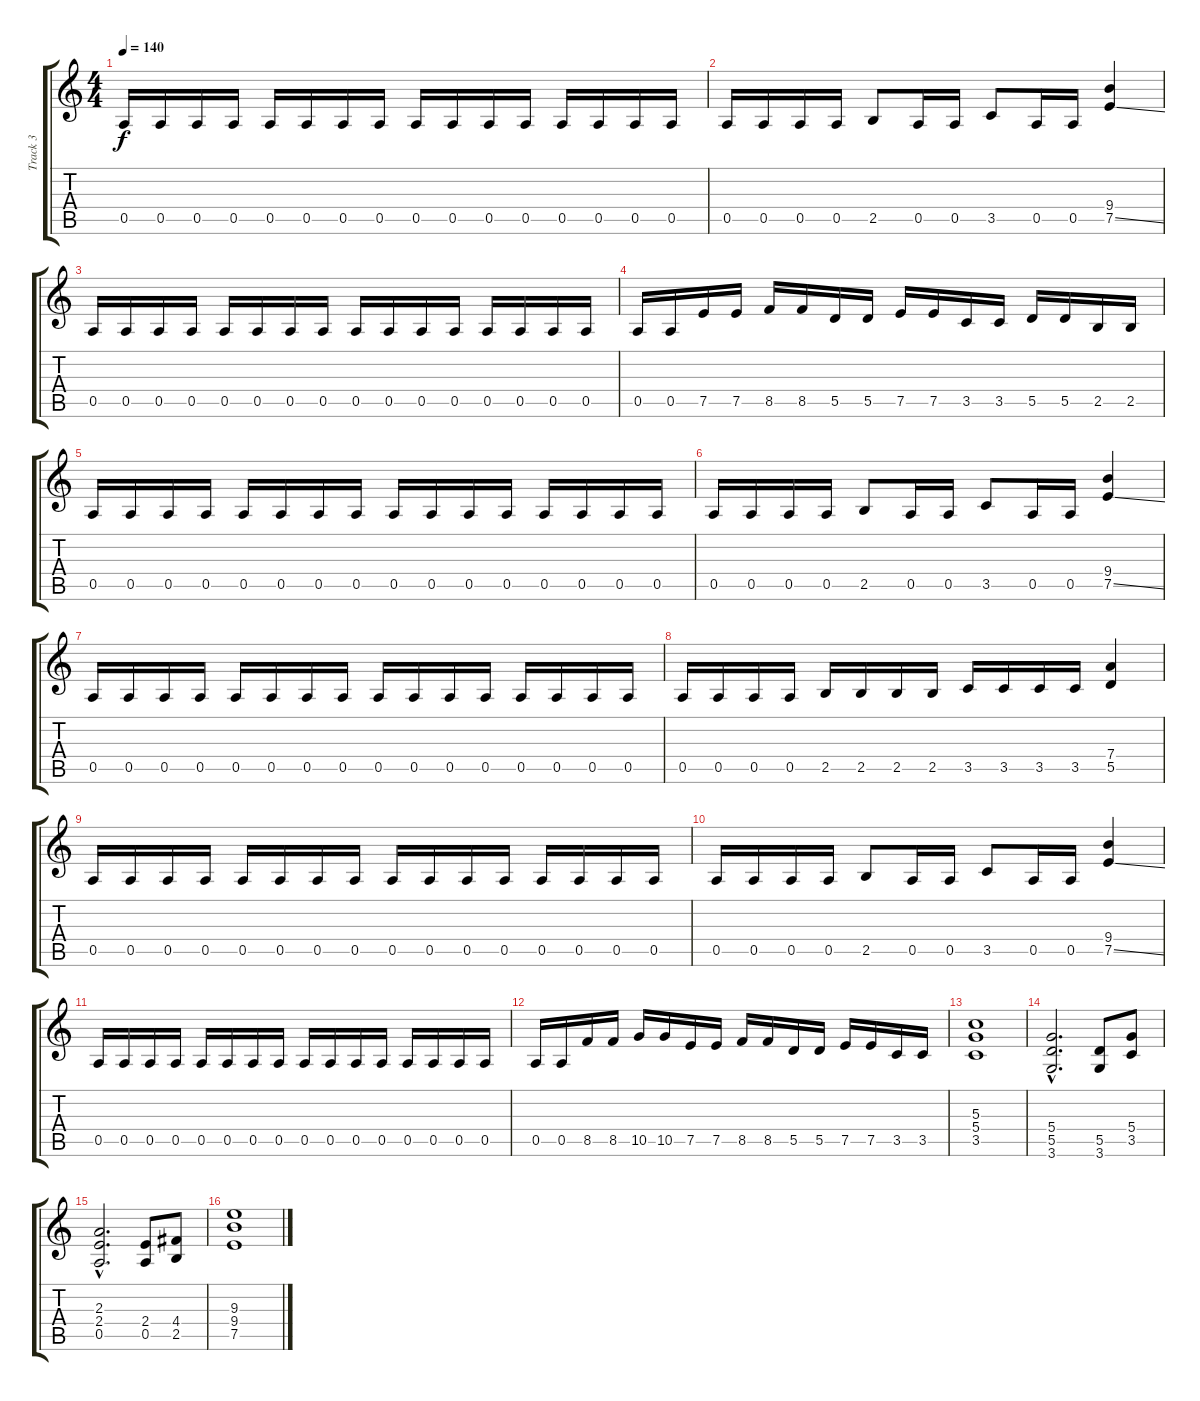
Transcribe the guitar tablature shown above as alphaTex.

\track ("Track 3" "Track 3") {instrument distortionguitar}
\staff {score tabs}
\tuning (E4 B3 G3 D3 A2 E2) {hide}
\ts (4 4)
\tempo 140
\clef g2
\ks c
0.5.16{dy f} 0.5.16 0.5.16 0.5.16 0.5.16 0.5.16 0.5.16 0.5.16 0.5.16 0.5.16 0.5.16 0.5.16 0.5.16 0.5.16 0.5.16 0.5.16 |
0.5.16 0.5.16 0.5.16 0.5.16 2.5.8 0.5.16 0.5.16 3.5.8 0.5.16 0.5.16 (9.4 7.5{ss}).4 |
0.5.16 0.5.16 0.5.16 0.5.16 0.5.16 0.5.16 0.5.16 0.5.16 0.5.16 0.5.16 0.5.16 0.5.16 0.5.16 0.5.16 0.5.16 0.5.16 |
0.5.16 0.5.16 7.5.16 7.5.16 8.5.16 8.5.16 5.5.16 5.5.16 7.5.16 7.5.16 3.5.16 3.5.16 5.5.16 5.5.16 2.5.16 2.5.16 |
0.5.16 0.5.16 0.5.16 0.5.16 0.5.16 0.5.16 0.5.16 0.5.16 0.5.16 0.5.16 0.5.16 0.5.16 0.5.16 0.5.16 0.5.16 0.5.16 |
0.5.16 0.5.16 0.5.16 0.5.16 2.5.8 0.5.16 0.5.16 3.5.8 0.5.16 0.5.16 (9.4 7.5{ss}).4 |
0.5.16 0.5.16 0.5.16 0.5.16 0.5.16 0.5.16 0.5.16 0.5.16 0.5.16 0.5.16 0.5.16 0.5.16 0.5.16 0.5.16 0.5.16 0.5.16 |
0.5.16 0.5.16 0.5.16 0.5.16 2.5.16 2.5.16 2.5.16 2.5.16 3.5.16 3.5.16 3.5.16 3.5.16 (7.4 5.5).4 |
0.5.16 0.5.16 0.5.16 0.5.16 0.5.16 0.5.16 0.5.16 0.5.16 0.5.16 0.5.16 0.5.16 0.5.16 0.5.16 0.5.16 0.5.16 0.5.16 |
0.5.16 0.5.16 0.5.16 0.5.16 2.5.8 0.5.16 0.5.16 3.5.8 0.5.16 0.5.16 (9.4 7.5{ss}).4 |
0.5.16 0.5.16 0.5.16 0.5.16 0.5.16 0.5.16 0.5.16 0.5.16 0.5.16 0.5.16 0.5.16 0.5.16 0.5.16 0.5.16 0.5.16 0.5.16 |
0.5.16 0.5.16 8.5.16 8.5.16 10.5.16 10.5.16 7.5.16 7.5.16 8.5.16 8.5.16 5.5.16 5.5.16 7.5.16 7.5.16 3.5.16 3.5.16 |
(5.3 5.4 3.5).1 |
(5.4{hac} 5.5{hac} 3.6{hac}).2{d} (5.5 3.6).8 (5.4 3.5).8 |
(2.3{hac} 2.4{hac} 0.5{hac}).2{d} (2.4 0.5).8 (4.4 2.5).8 |
(9.3 9.4 7.5).1
